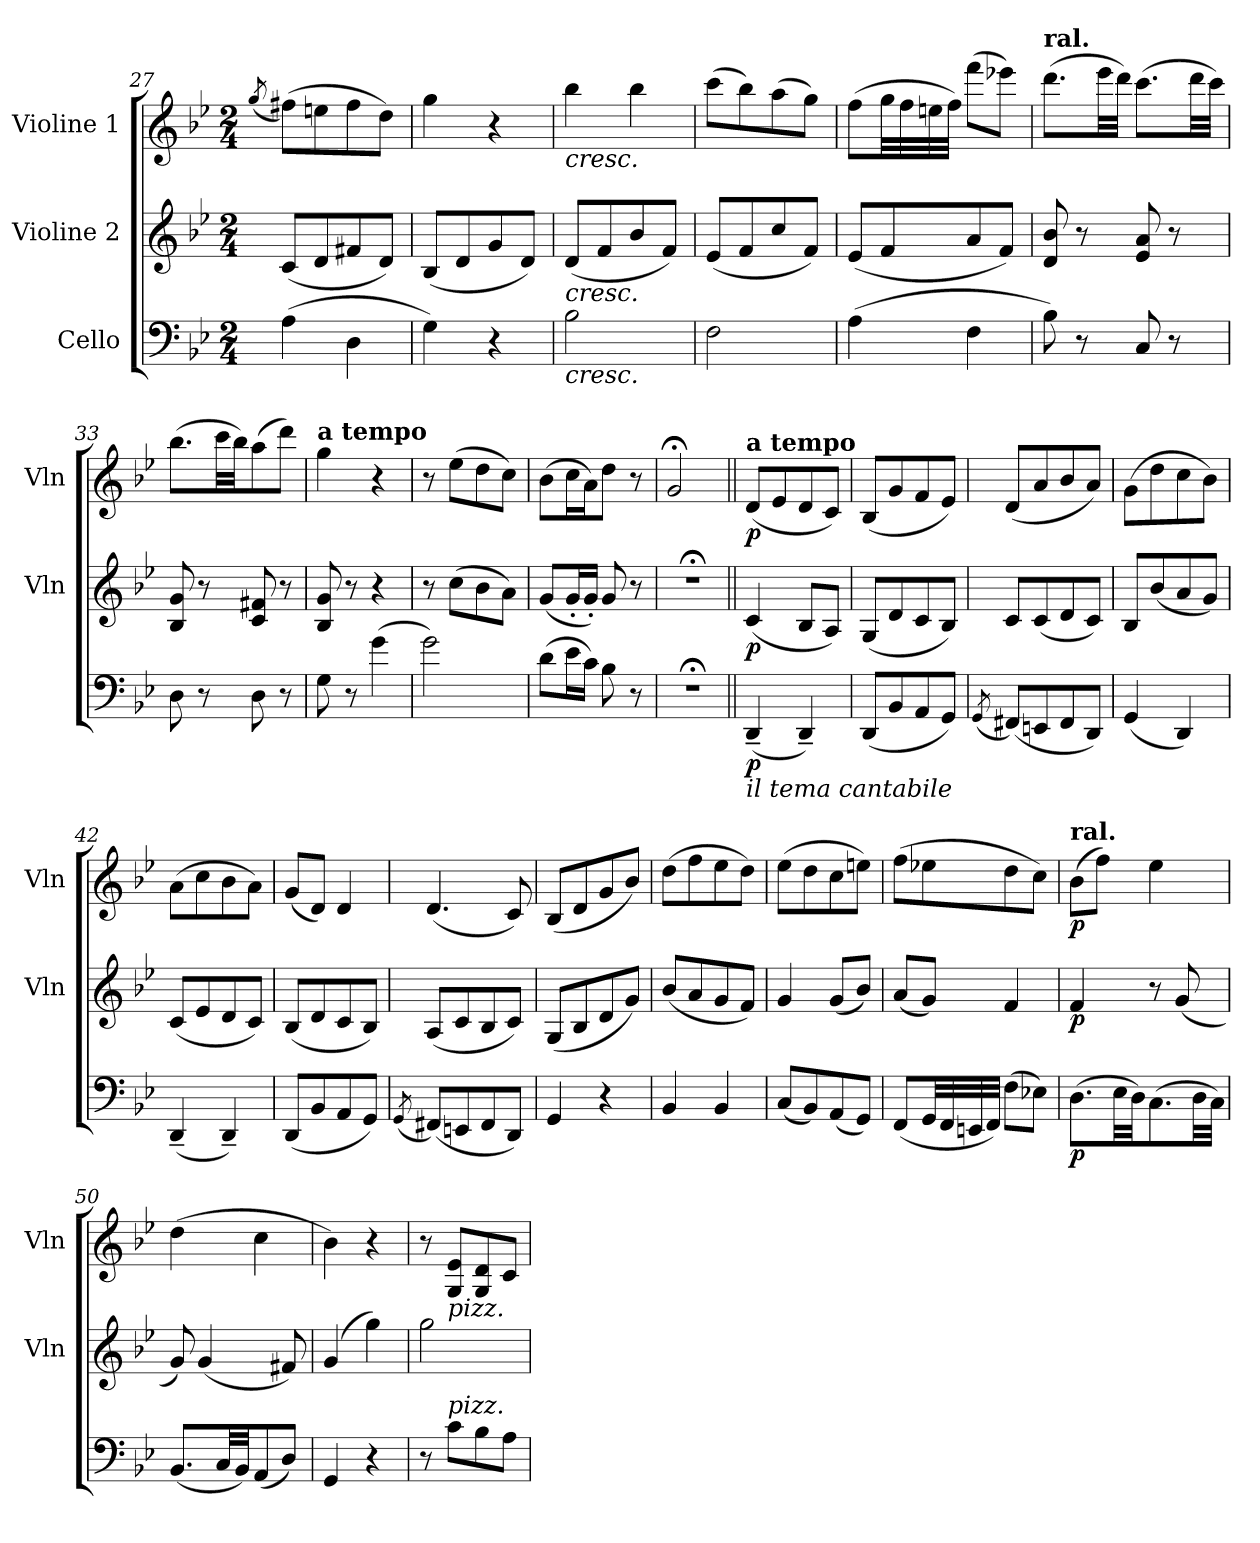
**kern	**dynam	**kern	**dynam	**kern	**dynam
*part3	*part3	*part2	*part2	*part1	*part1
*staff3	*staff3	*staff2	*staff2	*staff1	*staff1
*I"Cello	*	*I"Violine 2	*	*I"Violine 1	*
*	*	*I'Vln	*	*I'Vln	*
!!LO:LB:g=z
*clefF4	*	*clefG2	*	*clefG2	*
*k[b-e-]	*	*k[b-e-]	*	*k[b-e-]	*
*B-:	*	*B-:	*	*B-:	*
*M2/4	*	*M2/4	*	*M2/4	*
=27	=27	=27	=27	=27	=27
.	.	.	.	(>8qgg/	.
(>4A	.	(<8cL	.	(>8ff#XL)	.
.	.	8d	.	8een	.
4D	.	8f#X	.	8ff#	.
.	.	8dJ)	.	8ddJ)	.
=28	=28	=28	=28	=28	=28
4G)	.	(<8B-L	.	4gg	.
.	.	8d	.	.	.
4r	.	8g	.	4r	.
.	.	8dJ)	.	.	.
=29	=29	=29	=29	=29	=29
!	!	!	!	!LO:TX:b:i:t=cresc.	!
!	!	!LO:TX:b:i:t=cresc.	!	!	!
!LO:TX:b:i:t=cresc.	!	!	!	!	!
2B-	.	(<8dL	.	4bb-	.
.	.	8f	.	.	.
.	.	8b-	.	4bb-	.
.	.	8fJ)	.	.	.
=30	=30	=30	=30	=30	=30
2F	.	(<8e-L	.	(>8cccL	.
.	.	8f	.	8bb-)	.
.	.	8cc	.	(>8aa	.
.	.	8fJ)	.	8ggJ)	.
=31	=31	=31	=31	=31	=31
(>4A	.	(<8e-L	.	(>8ffL	.
.	.	8f	.	32ggLL	.
.	.	.	.	32ff	.
.	.	.	.	32een	.
.	.	.	.	32ffJJJ)	.
4F	.	8a	.	(>8fffL	.
.	.	8fJ)	.	8eee-XJ)	.
=32	=32	=32	=32	=32	=32
!	!	!	!	!LO:TX:a:B:t=ral.	!
8B-)	.	8d 8b-	.	(>8.dddL	.
8r	.	8r	.	.	.
.	.	.	.	32eee-LL	.
.	.	.	.	32dddJJJ)	.
8C	.	8e- 8a	.	(>8.cccL	.
8r	.	8r	.	.	.
.	.	.	.	32dddLL	.
.	.	.	.	32cccJJJ)	.
!!LO:LB:g=z
=33	=33	=33	=33	=33	=33
8D	.	8B- 8g	.	(>8.bb-L	.
8r	.	8r	.	.	.
.	.	.	.	32cccLL	.
.	.	.	.	32bb-JJ)	.
8D	.	8c 8f#X	.	(>8aa	.
8r	.	8r	.	8dddJ)	.
=34	=34	=34	=34	=34	=34
!	!	!	!	!LO:TX:a:B:t=a tempo	!
8G	.	8B- 8g	.	4gg	.
8r	.	8r	.	.	.
(>4g	.	4r	.	4r	.
=35	=35	=35	=35	=35	=35
2g)	.	8r	.	8r	.
.	.	(>8ccL	.	(>8ee-L	.
.	.	8b-	.	8dd	.
.	.	8aJ)	.	8ccJ)	.
=36	=36	=36	=36	=36	=36
(>8dL	.	(<8gL	.	(>8b-L	.
16e-L	.	16g'L	.	16ccL	.
16cJJ)	.	16g'JJ)	.	16aJ)	.
8B-	.	8g	.	8ddJ	.
8r	.	8r	.	8r	.
=37	=37	=37	=37	=37	=37
2r;<	.	2r;<	.	2g;<	.
=38||	=38||	=38||	=38||	=38||	=38||
!	!	!	!	!LO:TX:a:B:t=a tempo	!
!LO:TX:b:i:t=il tema cantabile	!	!	!	!	!
!	!LO:DY:b	!	!LO:DY:b	!	!LO:DY:b
(<4DD~	p	(<4c	p	(<8dL	p
.	.	.	.	8e-	.
4DD~)	.	8B-L	.	8d	.
.	.	8AJ)	.	8cJ)	.
!!LO:LB:g=z
=39	=39	=39	=39	=39	=39
(<8DDL	.	(<8GL	.	(<8B-L	.
8BB-	.	8d	.	8g	.
8AA	.	8c	.	8f	.
8GGJ)	.	8B-J)	.	8e-J)	.
=40	=40	=40	=40	=40	=40
(<8qGG/	.	.	.	.	.
(<8FF#XL)	.	8cL	.	(<8dL	.
8EEn	.	(<8c	.	8a	.
8FF#	.	8d	.	8b-	.
8DDJ)	.	8cJ)	.	8aJ)	.
=41	=41	=41	=41	=41	=41
(<4GG	.	8B-L	.	(>8gL	.
.	.	(<8b-	.	8dd	.
4DD)	.	8a	.	8cc	.
.	.	8gJ)	.	8b-J)	.
=42	=42	=42	=42	=42	=42
(<4DD~	.	(<8cL	.	(>8aL	.
.	.	8e-	.	8cc	.
4DD~)	.	8d	.	8b-	.
.	.	8cJ)	.	8aJ)	.
=43	=43	=43	=43	=43	=43
(<8DDL	.	(<8B-L	.	(<8gL	.
8BB-	.	8d	.	8dJ)	.
8AA	.	8c	.	4d	.
8GGJ)	.	8B-J)	.	.	.
!!LO:LB:g=z
=44	=44	=44	=44	=44	=44
(<8qGG/	.	.	.	.	.
(<8FF#XL)	.	(<8AL	.	(<4.d	.
8EEn	.	8c	.	.	.
8FF#	.	8B-	.	.	.
8DDJ)	.	8cJ)	.	8c)	.
=45	=45	=45	=45	=45	=45
4GG	.	(<8GL	.	(<8B-L	.
.	.	8B-	.	8d	.
4r	.	8d	.	8g	.
.	.	8gJ)	.	8b-J)	.
=46	=46	=46	=46	=46	=46
4BB-	.	(<8b-L	.	(>8ddL	.
.	.	8a	.	8ff	.
4BB-	.	8g	.	8ee-	.
.	.	8fJ)	.	8ddJ)	.
=47	=47	=47	=47	=47	=47
(<8CL	.	4g	.	(>8ee-L	.
8BB-)	.	.	.	8dd	.
(<8AA	.	(<8gL	.	8cc	.
8GGJ)	.	8b-J)	.	8eenJ)	.
=48	=48	=48	=48	=48	=48
(<8FFL	.	(<8aL	.	(>8ffL	.
32GGLL	.	8gJ)	.	8ee-X	.
32FF	.	.	.	.	.
32EEn	.	.	.	.	.
32FFJJJ)	.	.	.	.	.
(>8FL	.	4f	.	8dd	.
8E-XJ)	.	.	.	8ccJ)	.
!!LO:LB:g=z
=49	=49	=49	=49	=49	=49
!	!	!	!	!LO:TX:a:B:t=ral.	!
!	!LO:DY:b	!	!LO:DY:b	!	!LO:DY:b
(>8.DL	p	4f	p	(>8b-L	p
.	.	.	.	8ffJ)	.
32E-LL	.	.	.	.	.
32DJJ)	.	.	.	.	.
(>8.C	.	8r	.	4ee-	.
.	.	(<8g	.	.	.
32DLL	.	.	.	.	.
32CJJJ)	.	.	.	.	.
=50	=50	=50	=50	=50	=50
(<8.BB-L	.	8g)	.	(>4dd	.
.	.	(<4g	.	.	.
32CLL	.	.	.	.	.
32BB-JJ)	.	.	.	.	.
(<8AA	.	.	.	4cc	.
8DJ)	.	8f#X)	.	.	.
=51	=51	=51	=51	=51	=51
4GG	.	(>4g	.	4b-)	.
4r	.	4gg)	.	4r	.
=52	=52	=52	=52	=52	=52
8r	.	2gg	.	8r	.
!	!	!	!	!LO:TX:b:i:t=pizz.	!
!LO:TX:a:i:t=pizz.	!	!	!	!	!
8cL	.	.	.	8G 8e-L	.
8B-	.	.	.	8G 8d	.
8AJ	.	.	.	8cJ	.
=	=	=	=	=	=
*-	*-	*-	*-	*-	*-
